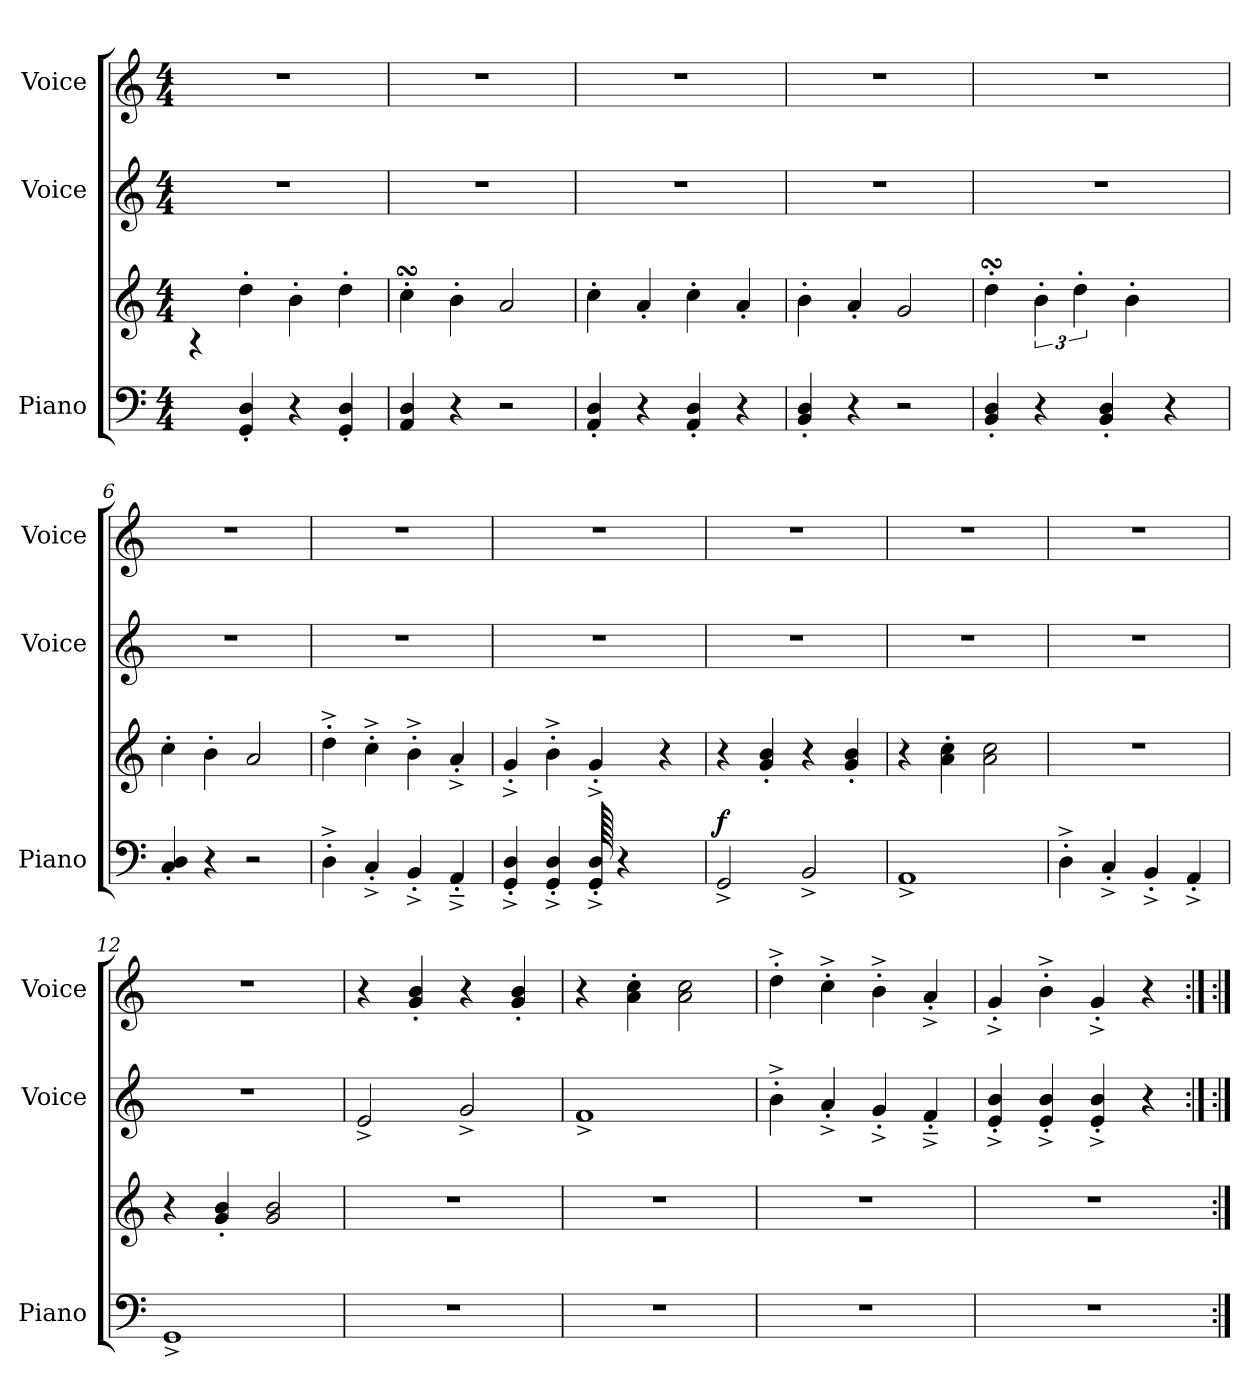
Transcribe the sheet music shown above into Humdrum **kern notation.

**kern	**kern	**dynam	**kern	**kern
*part3	*part3	*part3	*part2	*part1
*staff4	*staff3	*staff3/4	*staff2	*staff1
*I"Piano	*	*	*I"Voice	*I"Voice
*I'Piano	*	*	*I'Voice	*I'Voice
*clefF4	*clefG2	*	*	*clefG2
*M4/4	*M4/4	*	*M4/4	*M4/4
=1	=1	=1	=1	=1
4ryy	4rA	.	1r	1r
4GG/'< 4D/'<	4dd'>\	.	.	.
4r	4b'>\	.	.	.
4GG/'< 4D/'<	4dd'>\	.	.	.
=2	=2	=2	=2	=2
4AA/ 4D/	4ccsSSs'>\	.	1r	1r
4r	4b'>\	.	.	.
2r	2a/	.	.	.
=3	=3	=3	=3	=3
4AA/'< 4D/'<	4cc'>\	.	1r	1r
4r	4a'</	.	.	.
4AA/'< 4D/'<	4cc'>\	.	.	.
4r	4a'</	.	.	.
=4	=4	=4	=4	=4
4BB/'< 4D/'<	4b'>\	.	1r	1r
4r	4a'</	.	.	.
2r	2g/	.	.	.
!!LO:LB:g=z
=5	=5	=5	=5	=5
4BB/'< 4D/'<	4ddsSSS'>\	.	1r	1r
4r	6b'>\	.	.	.
.	6dd'>\	.	.	.
4BB/'< 4D/'<	.	.	.	.
.	4b'>\	.	.	.
4r	.	.	.	.
.	6ryy	.	.	.
=6	=6	=6	=6	=6
4C/'< 4D/'<	4cc'>\	.	1r	1r
4r	4b'<'>\	.	.	.
2r	2a/	.	.	.
=7	=7	=7	=7	=7
4D^<'>\	4dd^<'<^>'>\	.	1r	1r
4C'>^<'</	4cc^>'>\	.	.	.
4BB^<'</	4b^>'>\	.	.	.
4AA~>^<'</	4a^>'</	.	.	.
=8	=8	=8	=8	=8
4GG/^<'< 4D/^<'<	4g^>'</	.	1r	1r
4GG/^<'< 4D/^<'<	4b^>'>\	.	.	.
128GG/^<'< 128D/^<'<	4g^>'</	.	.	.
4r	.	.	.	.
.	4r	.	.	.
128%31ryy	.	.	.	.
!!LO:LB:g=z
=9	=9	=9	=9	=9
!	!	!LO:DY:a=2	!	!
2GG^</	4r	f	1r	1r
.	4g/'< 4b/'<	.	.	.
2BB^</	4r	.	.	.
.	4g/'< 4b/'<	.	.	.
=10	=10	=10	=10	=10
1AA^<	4r	.	1r	1r
.	4a\'> 4cc\'>	.	.	.
.	2a\ 2cc\	.	.	.
=11	=11	=11	=11	=11
4D^<'>\	1rdd	.	1r	1r
4C^<'</	.	.	.	.
4BB^<'</	.	.	.	.
4AA^<'</	.	.	.	.
=12	=12	=12	=12	=12
1GG^<	4r	.	1r	1r
.	4g/'< 4b/'<	.	.	.
.	2g/ 2b/	.	.	.
!!LO:LB:g=z
=13	=13	=13	=13	=13
1r	1r	.	2e^</	4r
.	.	.	.	4g/'< 4b/'<
.	.	.	2g^</	4r
.	.	.	.	4g/'< 4b/'<
=14	=14	=14	=14	=14
1r	1r	.	1f^<	4r
.	.	.	.	4a\'> 4cc\'>
.	.	.	.	2a\ 2cc\
=15	=15	=15	=15	=15
1r	1r	.	4b^<'>\	4dd^<^>'>\
.	.	.	4a^<'</	4cc^<^>'>\
.	.	.	4g^<'</	4b^>'>\
.	.	.	4f~>^<'</	4a^>'</
=16	=16	=16	=16	=16
1r	1r	.	4e/^<'< 4b/^<'<	4g^>'</
.	.	.	4e/^<'< 4b/^<'<	4b^>'>\
.	.	.	4e/^<'< 4b/^<'<	4g^>'</
.	.	.	4r	4r
=	=	=:|!	=:|!	=:|!
*-	*-	*-	*-	*-
